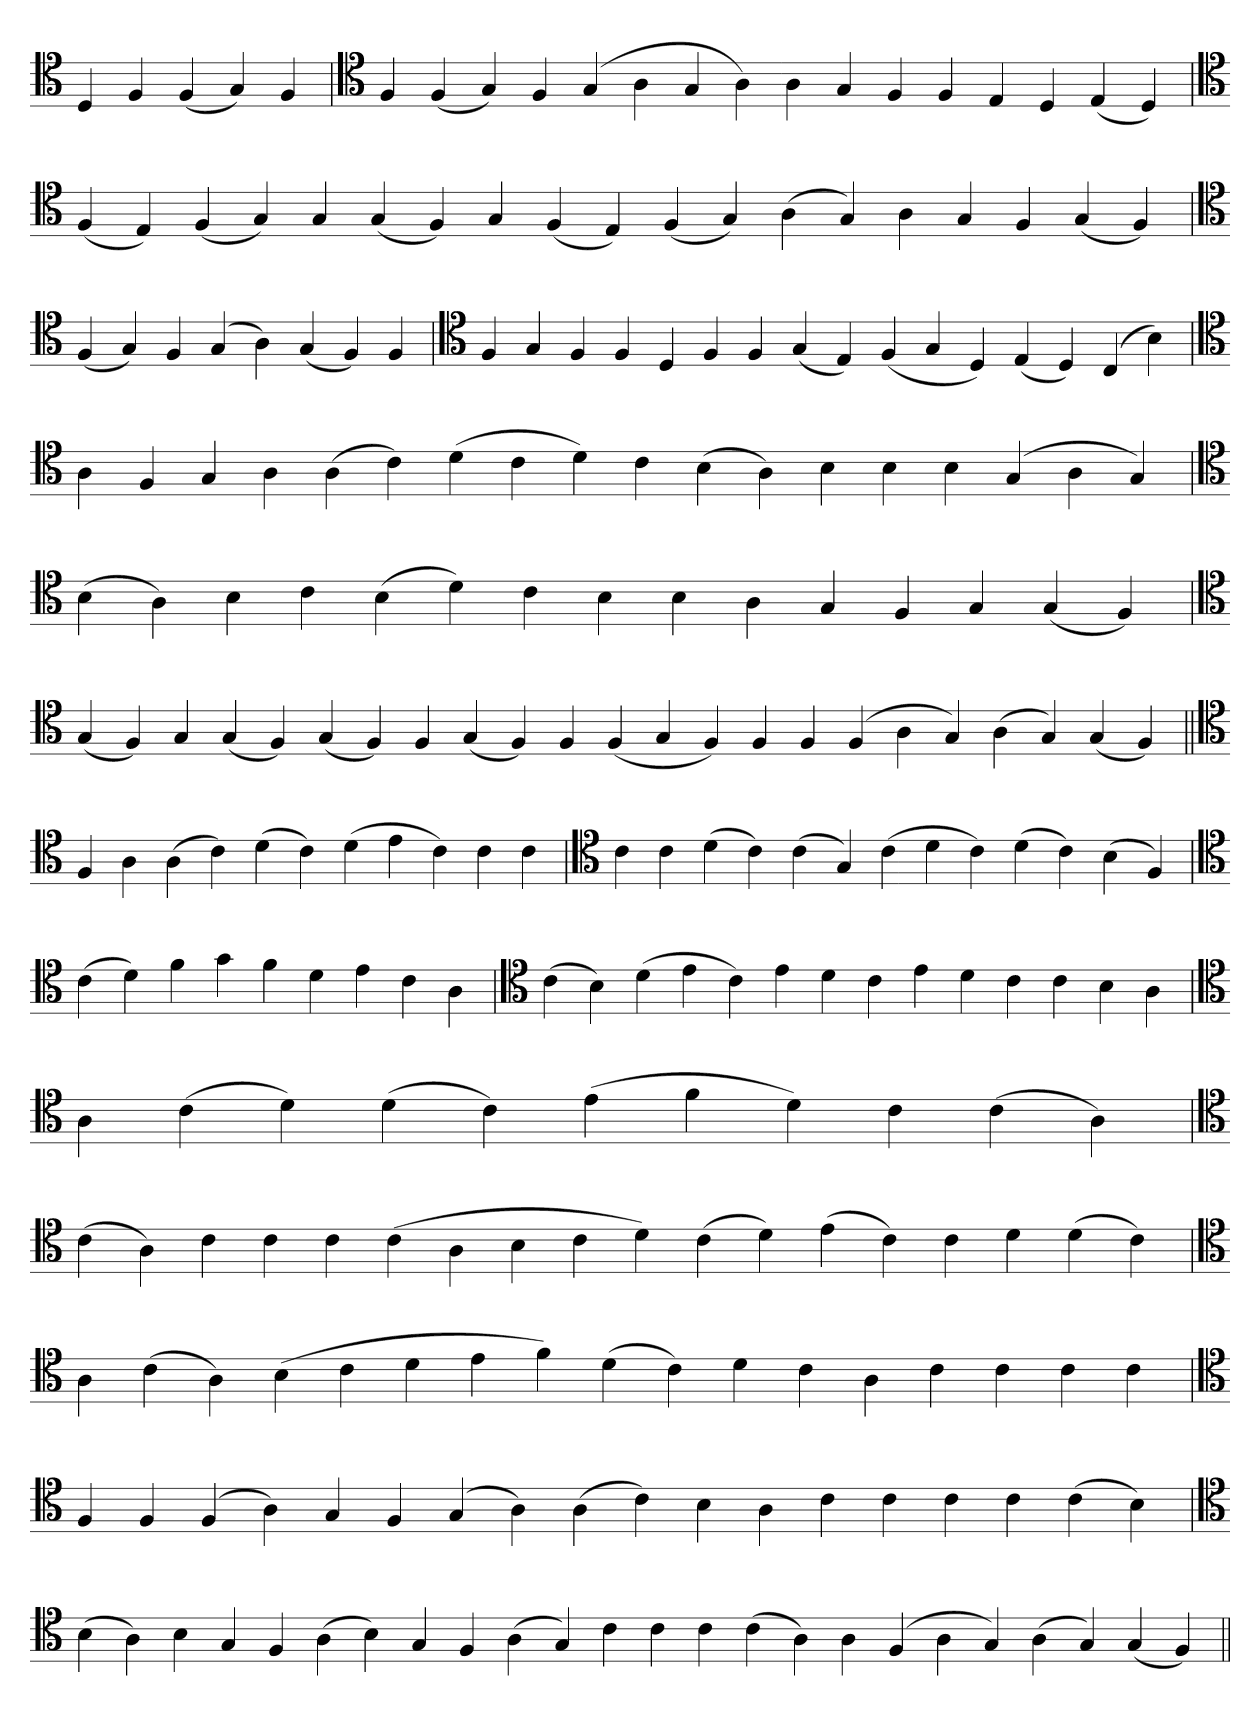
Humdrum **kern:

**kern
*part1
*staff1
*clefC4
=
4D
4F
(4F
4G)
4F
=`
*clefC4
4F
(4F
4G)
4F
(4G
4A
4G
4A)
4A
4G
4F
4F
4E
4D
(4E
4D)
='
*clefC4
(4F
4E)
(4F
4G)
4G
(4G
4F)
4G
(4F
4E)
(4F
4G)
(4A
4G)
4A
4G
4F
(4G
4F)
='
*clefC4
(4F
4G)
4F
(4G
4A)
(4G
4F)
4F
=`
*clefC4
4F
4G
4F
4F
4D
4F
4F
(4G
4E)
(4F
4G
4D)
(4E
4D)
(4C
4B)
=
*clefC4
4A
4F
4G
4A
(4A
4c)
(4d
4c
4d)
4c
(4B
4A)
4B
4B
4B
(4G
4A
4G)
='
*clefC4
(4B
4A)
4B
4c
(4B
4d)
4c
4B
4B
4A
4G
4F
4G
(4G
4F)
=`
*clefC4
(4G
4F)
4G
(4G
4F)
(4G
4F)
4F
(4G
4F)
4F
(4F
4G
4F)
4F
4F
(4F
4A
4G)
(4A
4G)
(4G
4F)
=||
*clefC4
4F
4A
(4A
4c)
(4d
4c)
(4d
4e
4c)
4c
4c
=`
*clefC4
4c
4c
(4d
4c)
(4c
4G)
(4c
4d
4c)
(4d
4c)
(4B
4F)
=`
*clefC4
(4c
4d)
4f
4g
4f
4d
4e
4c
4A
=`
*clefC4
(4c
4B)
(4d
4e
4c)
4e
4d
4c
4e
4d
4c
4c
4B
4A
=
*clefC4
4A
(4c
4d)
(4d
4c)
(4e
4f
4d)
4c
(4c
4A)
=
*clefC4
(4c
4A)
4c
4c
4c
(4c
4A
4B
4c
4d)
(4c
4d)
(4e
4c)
4c
4d
(4d
4c)
=
*clefC4
4A
(4c
4A)
(4B
4c
4d
4e
4f)
(4d
4c)
4d
4c
4A
4c
4c
4c
4c
='
*clefC4
4F
4F
(4F
4A)
4G
4F
(4G
4A)
(4A
4c)
4B
4A
4c
4c
4c
4c
(4c
4B)
=`
*clefC4
(4B
4A)
4B
4G
4F
(4A
4B)
4G
4F
(4A
4G)
4c
4c
4c
(4c
4A)
4A
(4F
4A
4G)
(4A
4G)
(4G
4F)
=||
*-
